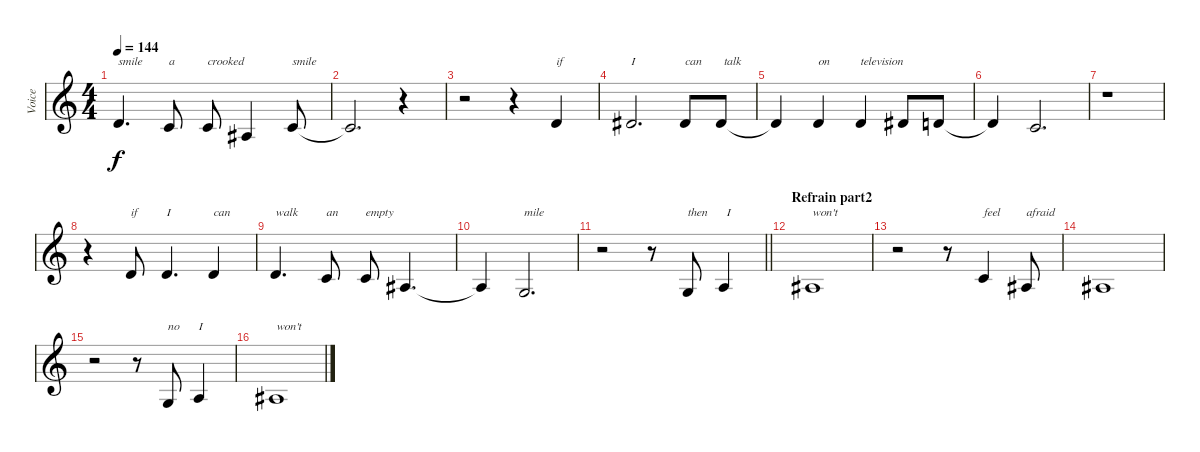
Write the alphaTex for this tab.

\track ("Voice" "Voice") {instrument altosax}
\staff {score}
\tuning (E4 B3 G3 D3 A2 E2) {hide}
\ts (4 4)
\tempo 144
\clef g2
\ks c
3.2.4{d txt "smile" dy f} 1.2.8{txt "a"} 1.2.8{txt "crooked"} 3.3.4 1.2.8{txt "smile"} |
1.2{t}.2{d} r.4 |
r.2 r.4 3.2.4{txt "if"} |
4.2.2{d txt "I"} 4.2.8{txt "can"} 4.2.8{txt " talk"} |
4.2{t}.4 3.2.4{txt "on"} 3.2.4{txt "television"} 4.2.8 3.2.8 |
3.2{t}.4 1.2.2{d} |
r.1 |
r.4 3.2.8{txt "if"} 3.2.4{d txt "I"} 3.2.4{txt "can"} |
3.2.4{d txt "walk"} 1.2.8{txt "an"} 1.2.8{txt "empty"} 3.3.4{d} |
3.3{t}.4 0.3.2{d txt "mile"} |
\barLineRight lightlight
r.2 r.8 0.3.8{txt "then"} 2.3.4{txt " I"} |
\section ("" "Refrain part2")
3.3.1{txt "won't"} |
r.2 r.8 5.3.4{txt "feel"} 3.3.8{txt "afraid"} |
3.3.1 |
r.2 r.8 0.3.8{txt "no"} 2.3.4{txt "I"} |
3.3.1{txt "won't"}
